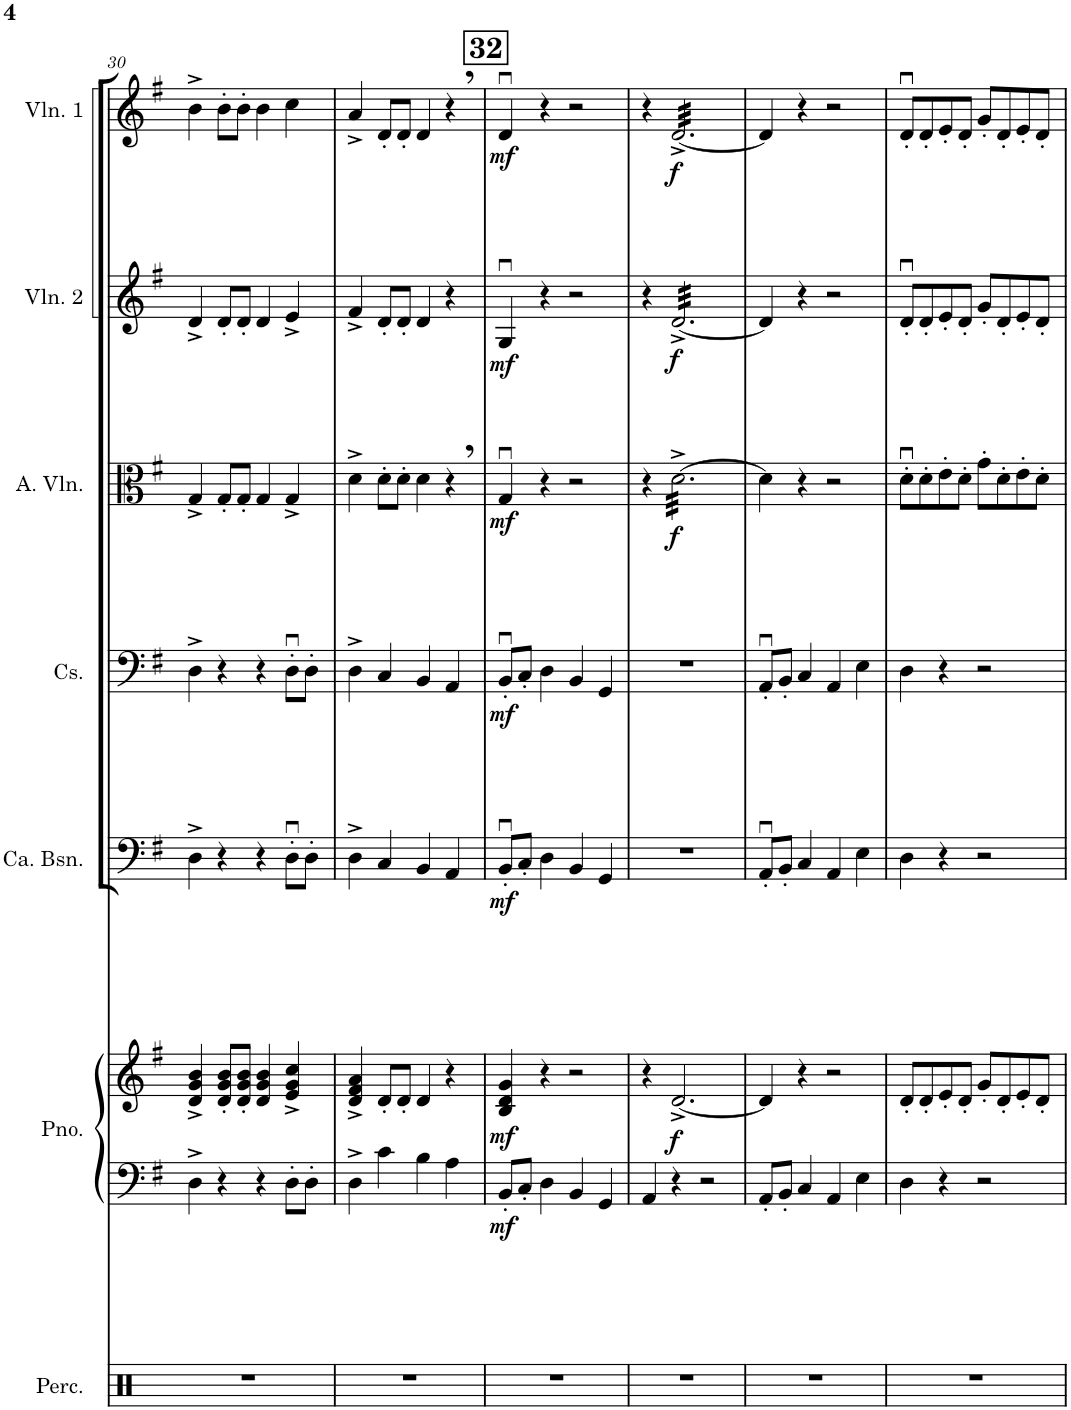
**kern	**kern	**kern	**dynam	**kern	**dynam	**kern	**dynam	**kern	**dynam	**kern	**dynam	**kern	**dynam
*part7	*part6	*part6	*part6	*part5	*part5	*part4	*part4	*part3	*part3	*part2	*part2	*part1	*part1
*staff8	*staff7	*staff6	*staff6/7	*staff5	*staff5	*staff4	*staff4	*staff3	*staff3	*staff2	*staff2	*staff1	*staff1
*I"Percussie	*I"Piano	*	*	*I"Contrabassen	*	*I"Violoncellos	*	*I"Altviolen	*	*I"Violen 2	*	*I"Violen 1	*
*I'Perc.	*I'Pno.	*	*	*I'Ca. Bsn.	*	*	*	*I'A. Vln.	*	*I'Vln. 2	*	*I'Vln. 1	*
!!LO:PB:g=z
*clefX	*clefF4	*clefG2	*	*clefF4	*	*clefF4	*	*clefC3	*	*clefG2	*	*clefG2	*
*	*	*	*	*Trd7c12	*	*	*	*	*	*	*	*	*
*k[]	*k[f#]	*k[f#]	*	*k[f#]	*	*k[f#]	*	*k[f#]	*	*k[f#]	*	*k[f#]	*
*M4/4	*M4/4	*M4/4	*	*M4/4	*	*M4/4	*	*M4/4	*	*M4/4	*	*M4/4	*
=30	=30	=30	=30	=30	=30	=30	=30	=30	=30	=30	=30	=30	=30
1r	4D^\	4d/^ 4g/^ 4b/^	.	4D^\	.	4D^\	.	4G^/	.	4d^/	.	4b^\	.
.	4r	8d/' 8g/' 8b/'L	.	4r	.	4r	.	8G'/L	.	8d'/L	.	8b'\L	.
.	.	8d/' 8g/' 8b/'J	.	.	.	.	.	8G'/J	.	8d'/J	.	8b'\J	.
.	4r	4d/ 4g/ 4b/	.	4r	.	4r	.	4G/	.	4d/	.	4b\	.
.	8D'\L	4e/^ 4g/^ 4cc/^	.	8Du'\L	.	8Du'\L	.	4G^/	.	4e^/	.	4cc\	.
.	8D'\J	.	.	8D'\J	.	8D'\J	.	.	.	.	.	.	.
=31	=31	=31	=31	=31	=31	=31	=31	=31	=31	=31	=31	=31	=31
1r	4D^\	4d/^ 4f#/^ 4a/^	.	4D^\	.	4D^\	.	4d^\	.	4f#^/	.	4a^/	.
.	4c\	8d'/L	.	4C/	.	4C/	.	8d'\L	.	8d'/L	.	8d'/L	.
.	.	8d'/J	.	.	.	.	.	8d'\J	.	8d'/J	.	8d'/J	.
.	4B\	4d/	.	4BB/	.	4BB/	.	4d\	.	4d/	.	4d/	.
.	4A\	4r	.	4AA/	.	4AA/	.	4r	.	4r	.	4r	.
!!LO:REH:place=s1:a:B:cj:fs=14:t=32
=32	=32	=32	=32	=32	=32	=32	=32	=32	=32	=32	=32	=32	=32
!	!	!	!LO:DY:b=2	!	!	!	!	!	!	!	!	!	!
!	!	!	!LO:DY:n=1:b	!	!LO:DY:b	!	!LO:DY:b	!	!LO:DY:b	!	!LO:DY:b	!	!LO:DY:b
1r	8BB'/L	4B/ 4d/ 4g/	mf mf	8BBu'/L	mf	8BBu'/L	mf	4Gu/	mf	4Gu/	mf	4du/	mf
.	8C'/J	.	.	8C'/J	.	8C'/J	.	.	.	.	.	.	.
.	4D\	4r	.	4D\	.	4D\	.	4r	.	4r	.	4r	.
.	4BB/	2r	.	4BB/	.	4BB/	.	2r	.	2r	.	2r	.
.	4GG/	.	.	4GG/	.	4GG/	.	.	.	.	.	.	.
=33	=33	=33	=33	=33	=33	=33	=33	=33	=33	=33	=33	=33	=33
1r	4AA/	4r	.	1r	.	1r	.	4r	.	4r	.	4r	.
!	!	!	!LO:DY:b	!	!	!	!	!	!LO:DY:b	!	!LO:DY:b	!	!LO:DY:b
*	*	*	*	*	*	*	*	*tremolo	*	*	*	*	*
*	*	*	*	*	*	*	*	*	*	*tremolo	*	*	*
*	*	*	*	*	*	*	*	*	*	*	*	*tremolo	*
.	4r	[2.d^/	f	.	.	.	.	[32d^\LLL	f	[32d^/LLL	f	[32d^/LLL	f
.	.	.	.	.	.	.	.	32d^\	.	32d^/	.	32d^/	.
.	.	.	.	.	.	.	.	32d^\	.	32d^/	.	32d^/	.
.	.	.	.	.	.	.	.	32d^\	.	32d^/	.	32d^/	.
.	.	.	.	.	.	.	.	32d^\	.	32d^/	.	32d^/	.
.	.	.	.	.	.	.	.	32d^\	.	32d^/	.	32d^/	.
.	.	.	.	.	.	.	.	32d^\	.	32d^/	.	32d^/	.
.	.	.	.	.	.	.	.	32d^\	.	32d^/	.	32d^/	.
.	2r	.	.	.	.	.	.	32d^\	.	32d^/	.	32d^/	.
.	.	.	.	.	.	.	.	32d^\	.	32d^/	.	32d^/	.
.	.	.	.	.	.	.	.	32d^\	.	32d^/	.	32d^/	.
.	.	.	.	.	.	.	.	32d^\	.	32d^/	.	32d^/	.
.	.	.	.	.	.	.	.	32d^\	.	32d^/	.	32d^/	.
.	.	.	.	.	.	.	.	32d^\	.	32d^/	.	32d^/	.
.	.	.	.	.	.	.	.	32d^\	.	32d^/	.	32d^/	.
.	.	.	.	.	.	.	.	32d^\	.	32d^/	.	32d^/	.
.	.	.	.	.	.	.	.	32d^\	.	32d^/	.	32d^/	.
.	.	.	.	.	.	.	.	32d^\	.	32d^/	.	32d^/	.
.	.	.	.	.	.	.	.	32d^\	.	32d^/	.	32d^/	.
.	.	.	.	.	.	.	.	32d^\	.	32d^/	.	32d^/	.
.	.	.	.	.	.	.	.	32d^\	.	32d^/	.	32d^/	.
.	.	.	.	.	.	.	.	32d^\	.	32d^/	.	32d^/	.
.	.	.	.	.	.	.	.	32d^\	.	32d^/	.	32d^/	.
.	.	.	.	.	.	.	.	32d^\JJJ	.	32d^/JJJ	.	32d^/JJJ	.
*	*	*	*	*	*	*	*	*	*	*	*	*Xtremolo	*
*	*	*	*	*	*	*	*	*	*	*Xtremolo	*	*	*
*	*	*	*	*	*	*	*	*Xtremolo	*	*	*	*	*
=34	=34	=34	=34	=34	=34	=34	=34	=34	=34	=34	=34	=34	=34
1r	8AA'/L	4d/]	.	8AAu'/L	.	8AAu'/L	.	4d\]	.	4d/]	.	4d/]	.
.	8BB'/J	.	.	8BB'/J	.	8BB'/J	.	.	.	.	.	.	.
.	4C/	4r	.	4C/	.	4C/	.	4r	.	4r	.	4r	.
.	4AA/	2r	.	4AA/	.	4AA/	.	2r	.	2r	.	2r	.
.	4E\	.	.	4E\	.	4E\	.	.	.	.	.	.	.
=35	=35	=35	=35	=35	=35	=35	=35	=35	=35	=35	=35	=35	=35
1r	4D\	8d'/L	.	4D\	.	4D\	.	8du'\L	.	8du'/L	.	8du'/L	.
.	.	8d'/	.	.	.	.	.	8d'\	.	8d'/	.	8d'/	.
.	4r	8e'/	.	4r	.	4r	.	8e'\	.	8e'/	.	8e'/	.
.	.	8d'/J	.	.	.	.	.	8d'\J	.	8d'/J	.	8d'/J	.
.	2r	8g'/L	.	2r	.	2r	.	8g'\L	.	8g'/L	.	8g'/L	.
.	.	8d'/	.	.	.	.	.	8d'\	.	8d'/	.	8d'/	.
.	.	8e'/	.	.	.	.	.	8e'\	.	8e'/	.	8e'/	.
.	.	8d'/J	.	.	.	.	.	8d'\J	.	8d'/J	.	8d'/J	.
=	=	=	=	=	=	=	=	=	=	=	=	=	=
*-	*-	*-	*-	*-	*-	*-	*-	*-	*-	*-	*-	*-	*-
